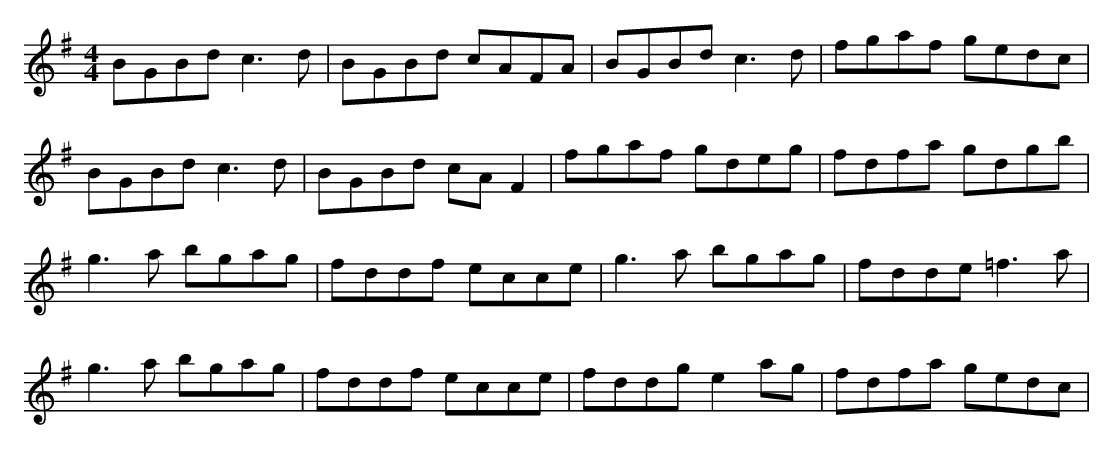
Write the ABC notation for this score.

X:1
M:4/4
K:G
BGBd c3 d|BGBd cAFA|BGBd c3 d|fgaf gedc|
BGBd c3 d|BGBd cAF2|fgaf gdeg|fdfa gdgb|
g3 a bgag|fddf ecce|g3 a bgag|fdde =f3 a|
g3 a bgag|fddf ecce|fddg e2 ag|fdfa gedc|
